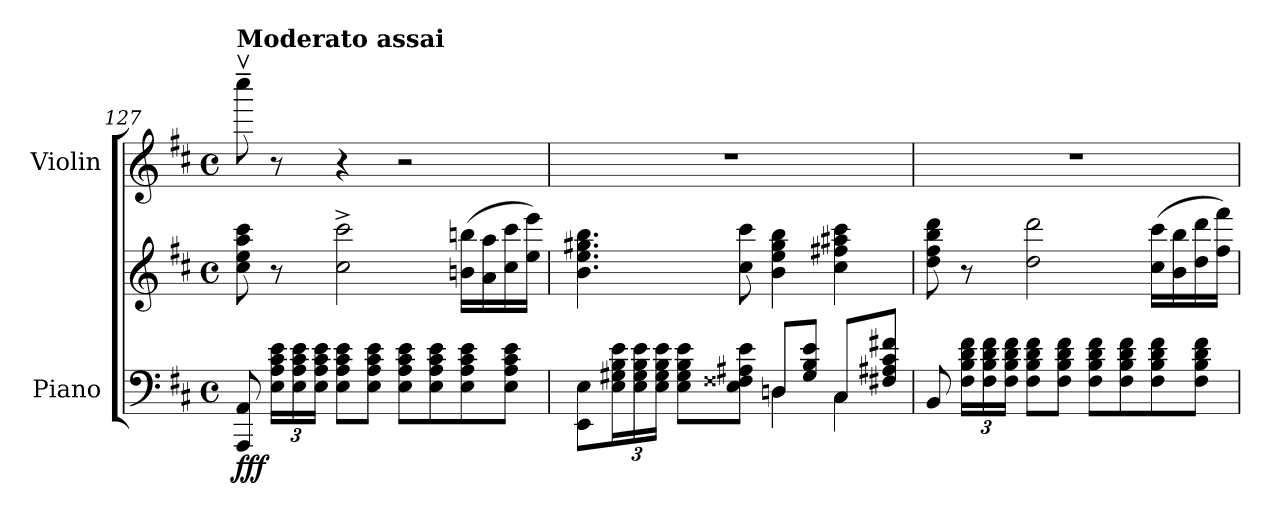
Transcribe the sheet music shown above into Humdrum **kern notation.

**kern	**kern	**dynam	**kern
*part2	*part2	*part2	*part1
*staff3	*staff2	*staff2/3	*staff1
*I"Piano	*	*	*I"Violin
*I'Pno.	*	*	*I'Vln.
!!LO:PB:g=z
*clefF4	*clefG2	*	*clefG2
*k[f#c#]	*k[f#c#]	*	*k[f#c#]
*M4/4	*M4/4	*	*M4/4
*met(c)	*met(c)	*	*met(c)
*MM90	*MM90	*	*MM90
=127	=127	=127	=127
!	!	!	!LO:TX:a:B:t=Moderato assai
!	!	!LO:DY:b=2	!
!	!	!LO:DY:n=1:b	!
8AAA/ 8AA/	8cc#\ 8ee\ 8aa\ 8ccc#\	f ff	8cccc#v~\
*Xbrackettup	*	*	*
24E\ 24A\ 24c#\ 24e\LL	8r	.	8r
24E\ 24A\ 24c#\ 24e\	.	.	.
24E\ 24A\ 24c#\ 24e\JJ	.	.	.
8E\ 8A\ 8c#\ 8e\L	2cc#\^ 2ccc#\^	.	4r
8E\ 8A\ 8c#\ 8e\J	.	.	.
8E\ 8A\ 8c#\ 8e\L	.	.	2r
8E\ 8A\ 8c#\ 8e\	.	.	.
8E\ 8A\ 8c#\ 8e\	(16bn\ 16bbn\LL	.	.
.	16a\ 16aa\	.	.
8E\ 8A\ 8c#\ 8e\J	16cc#\ 16ccc#\	.	.
.	16ee\ 16eee\JJ)	.	.
=128	=128	=128	=128
*^	*	*	*
8EE\ 8E\L	2ryy	4.b\ 4.ee\ 4.gg#X\ 4.bb\	.	1r
24E\ 24G#X\ 24B\ 24e\L	.	.	.	.
24E\ 24G#\ 24B\ 24e\	.	.	.	.
24E\ 24G#\ 24B\ 24e\JJ	.	.	.	.
8E\ 8G#\ 8B\ 8e\L	.	.	.	.
8E\ 8F##X\ 8A#X\ 8e\J	.	8cc#\ 8ccc#\	.	.
8Dn/L	4D\	4b\ 4ee\ 4gg#\ 4bb\	.	.
8G#/ 8B/ 8e/J	.	.	.	.
8C#/L	4C#\	4cc#\ 4ff#X\ 4aa#X\ 4ccc#\	.	.
8F#X/ 8A#X/ 8c#/ 8f#X/J	.	.	.	.
!!LO:LB:g=z
=129	=129	=129	=129	=129
8BB/	1ryy	8dd\ 8ff#\ 8bb\ 8ddd\	.	1r
24F#\ 24B\ 24d\ 24f#\LL	.	8r	.	.
24F#\ 24B\ 24d\ 24f#\	.	.	.	.
24F#\ 24B\ 24d\ 24f#\JJ	.	.	.	.
8F#\ 8B\ 8d\ 8f#\L	.	2dd\ 2ddd\	.	.
8F#\ 8B\ 8d\ 8f#\J	.	.	.	.
8F#\ 8B\ 8d\ 8f#\L	.	.	.	.
8F#\ 8B\ 8d\ 8f#\	.	.	.	.
8F#\ 8B\ 8d\ 8f#\	.	(16cc#\ 16ccc#\LL	.	.
.	.	16b\ 16bb\	.	.
8F#\ 8B\ 8d\ 8f#\J	.	16dd\ 16ddd\	.	.
.	.	16ff#\ 16fff#\JJ)	.	.
*v	*v	*	*	*
=	=	=	=
*-	*-	*-	*-
